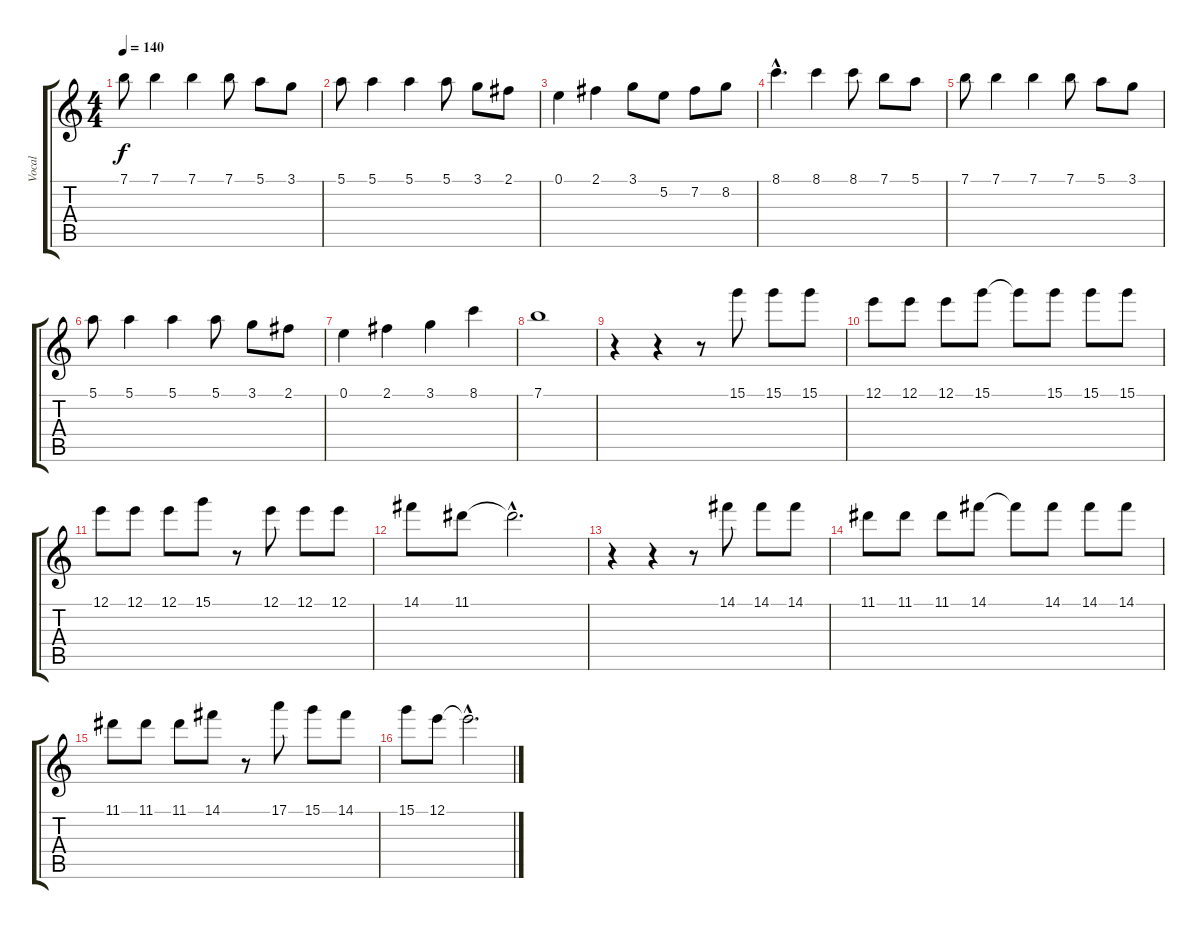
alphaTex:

\track ("Vocal" "Vocal") {instrument acousticguitarnylon}
\staff {score tabs}
\tuning (E4 B3 G3 D3 A2 E2) {hide}
\ts (4 4)
\tempo 140
\clef g2
\ks c
7.1.8{dy f} 7.1.4 7.1.4 7.1.8 5.1.8 3.1.8 |
5.1.8 5.1.4 5.1.4 5.1.8 3.1.8 2.1.8 |
0.1.4 2.1.4 3.1.8 5.2.8 7.2.8 8.2.8 |
8.1{hac}.4{d} 8.1.4 8.1.8 7.1.8 5.1.8 |
7.1.8 7.1.4 7.1.4 7.1.8 5.1.8 3.1.8 |
5.1.8 5.1.4 5.1.4 5.1.8 3.1.8 2.1.8 |
0.1.4 2.1.4 3.1.4 8.1.4 |
7.1.1 |
r.4 r.4 r.8 15.1.8 15.1.8 15.1.8 |
12.1.8 12.1.8 12.1.8 15.1.8 15.1{t}.8 15.1.8 15.1.8 15.1.8 |
12.1.8 12.1.8 12.1.8 15.1.8 r.8 12.1.8 12.1.8 12.1.8 |
14.1.8 11.1.8 11.1{hac t}.2{d} |
r.4 r.4 r.8 14.1.8 14.1.8 14.1.8 |
11.1.8 11.1.8 11.1.8 14.1.8 14.1{t}.8 14.1.8 14.1.8 14.1.8 |
11.1.8 11.1.8 11.1.8 14.1.8 r.8 17.1.8 15.1.8 14.1.8 |
15.1.8 12.1.8 12.1{hac t}.2{d}
